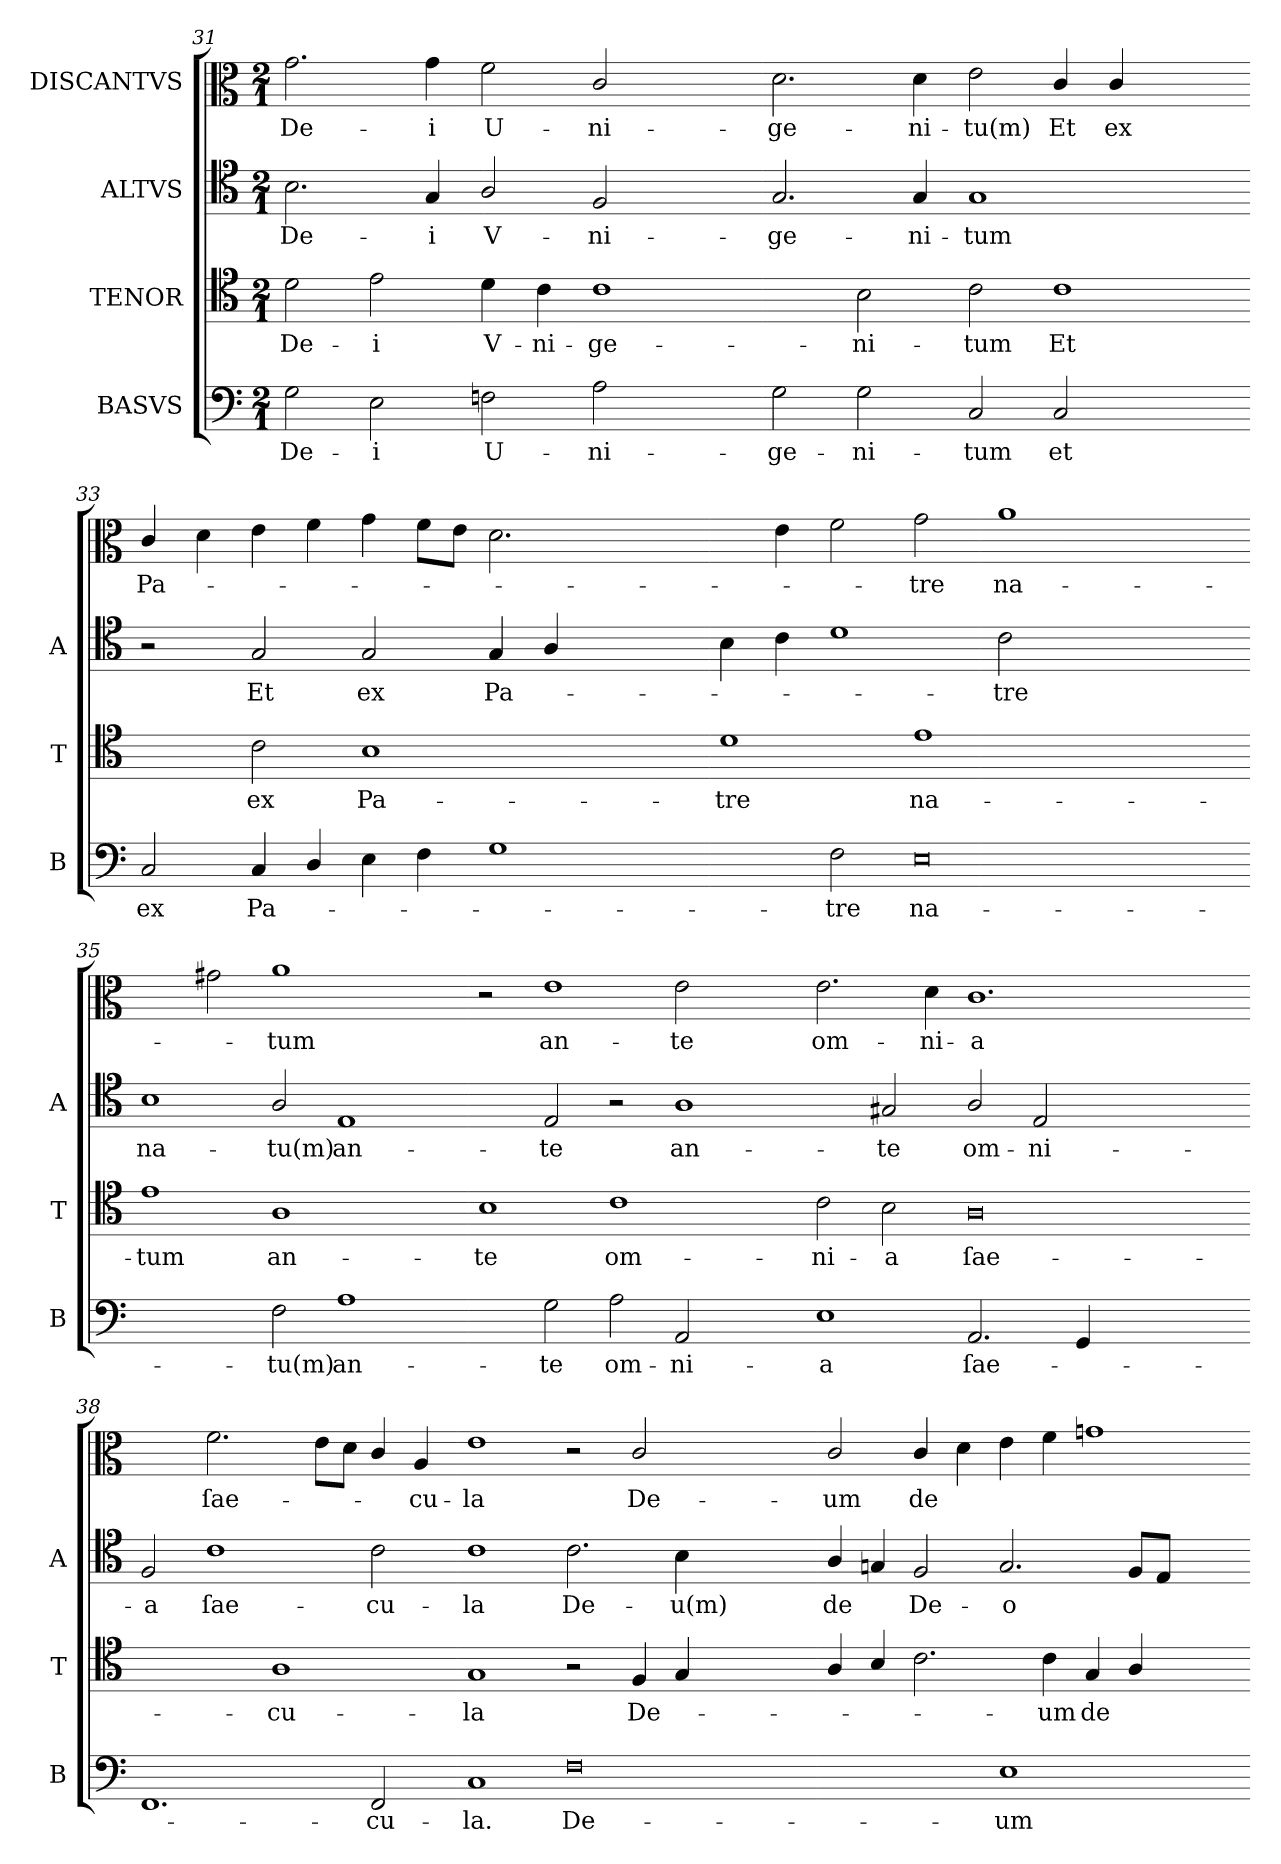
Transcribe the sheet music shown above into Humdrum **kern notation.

**kern	**text	**kern	**text	**kern	**text	**kern	**text
*part4	*part4	*part3	*part3	*part2	*part2	*part1	*part1
*staff4	*staff4	*staff3	*staff3	*staff2	*staff2	*staff1	*staff1
*I"BASVS	*	*I"TENOR	*	*I"ALTVS	*	*I"DISCANTVS	*
*I'B	*	*I'T	*	*I'A	*	*	*
*clefF4	*	*clefC4	*	*clefC4	*	*clefC3	*
*k[]	*	*k[]	*	*k[]	*	*k[]	*
*M2/1	*	*M2/1	*	*M2/1	*	*M2/1	*
=31	=31	=31	=31	=31	=31	=31	=31
2G\	De-	2d\	De-	2.B\	De-	2.g\	De-
2E\	-i	2e\	-i	.	.	.	.
.	.	.	.	4G/	-i	4g\	-i
2Fn\	U-	4d\	V-	2A/	V-	2f\	U-
.	.	4c\	-ni-	.	.	.	.
2A\	-ni-	1c\	-ge-	2F/	-ni-	2c/	-ni-
2ryy	.	.	.	2ryy	.	2ryy	.
=32-	=32-	=32-	=32-	=32-	=32-	=32-	=32-
2G\	-ge-	2ryy	.	2.G/	-ge-	2.d\	-ge-
2G\	-ni-	2B\	-ni-	.	.	.	.
.	.	.	.	4G/	-ni-	4d\	-ni-
2C/	-tum	2c\	-tum	1G/	-tum	2e\	-tu(m)
2C/	et	1c\	Et	.	.	4c/	Et
.	.	.	.	.	.	4c/	ex
2ryy	.	.	.	2ryy	.	2ryy	.
=33-	=33-	=33-	=33-	=33-	=33-	=33-	=33-
2C/	ex	2ryy	.	2r	.	4c/	Pa-
.	.	.	.	.	.	4d\	.
4C/	Pa-	2c\	ex	2G/	Et	4e\	.
4D/	.	.	.	.	.	4f\	.
4E\	.	1B\	Pa-	2G/	ex	4g\	.
4F\	.	.	.	.	.	8f\L	.
.	.	.	.	.	.	8e\J	.
1G\	.	.	.	4G/	Pa-	2.d\	.
.	.	.	.	4A/	.	.	.
.	.	2ryy	.	2ryy	.	.	.
.	.	.	.	.	.	4ryy	.
=34-	=34-	=34-	=34-	=34-	=34-	=34-	=34-
2ryy	.	1d\	-tre	4B\	.	4ryy	.
.	.	.	.	4c\	.	4e\	.
2F\	-tre	.	.	1d\	.	2f\	.
0E\	na-	1e\	na-	.	.	2g\	-tre
.	.	.	.	2c\	-tre	1a\	na-
.	.	1ryy	.	1ryy	.	.	.
.	.	.	.	.	.	2ryy	.
=35-	=35-	=35-	=35-	=35-	=35-	=35-	=35-
1ryy	.	1e\	-tum	1B\	na-	2ryy	.
.	.	.	.	.	.	2g#X\	.
2F\	-tu(m)	1A\	an-	2A/	-tu(m)	1a\	-tum
1A\	an-	.	.	1E/	an-	.	.
.	.	2ryy	.	.	.	2ryy	.
=36-	=36-	=36-	=36-	=36-	=36-	=36-	=36-
2ryy	.	1B\	-te	2ryy	.	2r	.
2G\	-te	.	.	2E/	-te	1e\	an-
2A\	om-	1c\	om-	2r	.	.	.
2AA/	-ni-	.	.	1A\	an-	2e\	-te
2ryy	.	2ryy	.	.	.	2ryy	.
=37-	=37-	=37-	=37-	=37-	=37-	=37-	=37-
1E\	-a	2c\	-ni-	2ryy	.	2.e\	om-
.	.	2B\	-a	2G#X/	-te	.	.
.	.	.	.	.	.	4d\	-ni-
2.AA/	ſae-	0A\	ſae-	2A/	om-	1.c\	-a
.	.	.	.	2E/	-ni-	.	.
4GG/	.	.	.	.	.	.	.
1ryy	.	.	.	1ryy	.	.	.
.	.	.	.	.	.	2ryy	.
=38-	=38-	=38-	=38-	=38-	=38-	=38-	=38-
1.FF/	.	1ryy	.	2F/	-a	2ryy	.
.	.	.	.	1c\	ſae-	2.f\	ſae-
.	.	1A\	-cu-	.	.	.	.
.	.	.	.	.	.	8e\L	.
.	.	.	.	.	.	8d\J	.
2FF/	-cu-	.	.	2c\	-cu-	4c/	.
.	.	.	.	.	.	4A/	-cu-
=39-	=39-	=39-	=39-	=39-	=39-	=39-	=39-
1C/	-la.	1G/	-la	1c\	-la	1e\	-la
0F\	De-	2r	.	2.c\	De-	2r	.
.	.	4F/	De-	.	.	2c/	De-
.	.	4G/	.	4B\	-u(m)	.	.
.	.	1ryy	.	1ryy	.	1ryy	.
=40-	=40-	=40-	=40-	=40-	=40-	=40-	=40-
1ryy	.	4A/	.	4A/	de	2c/	-um
.	.	4B/	.	4Gn/	.	.	.
.	.	2.c\	.	2F/	De-	4c/	de
.	.	.	.	.	.	4d\	.
1E\	-um	.	.	2.G/	-o	4e\	.
.	.	4c\	-um	.	.	4f\	.
.	.	4G/	de	.	.	1gn\	.
.	.	4A/	.	8F/L	.	.	.
.	.	.	.	8E/J	.	.	.
2ryy	.	2ryy	.	2ryy	.	.	.
=-	=-	=-	=-	=-	=-	=-	=-
*-	*-	*-	*-	*-	*-	*-	*-
